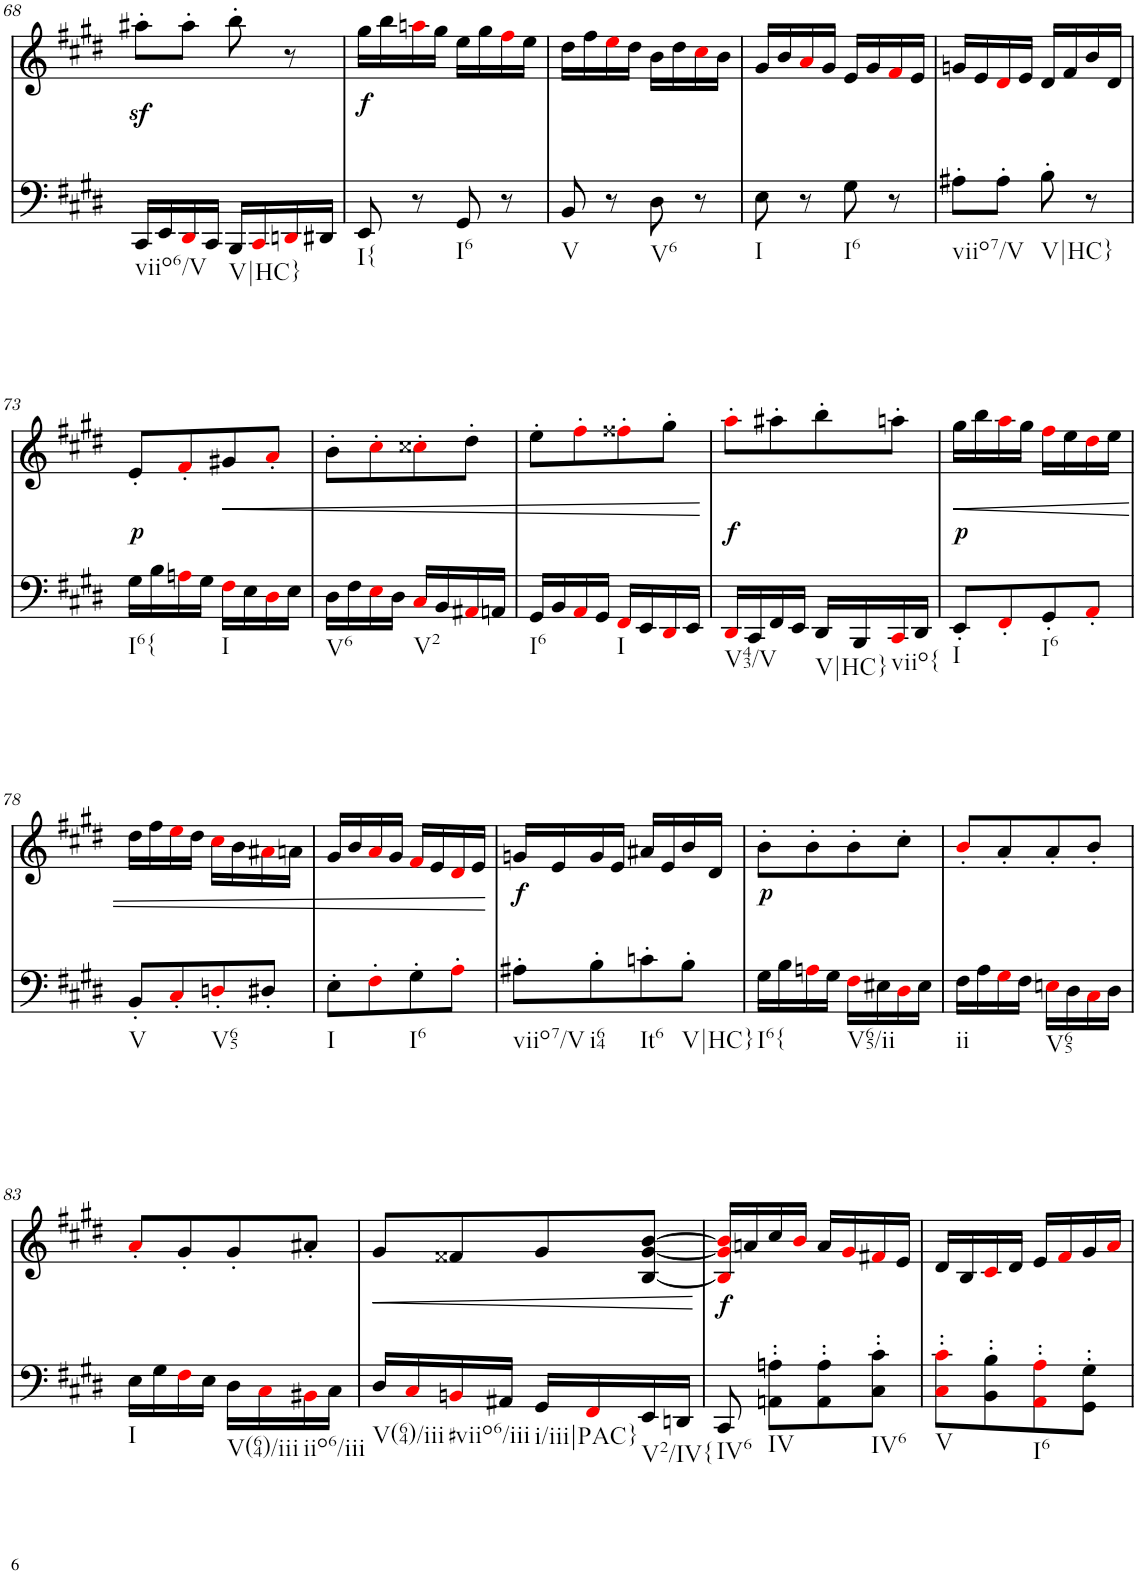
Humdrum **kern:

**kern	**kern	**text	**dynam
*part2	*part1	*part1	*part1
*staff2	*staff1	*staff1	*staff1
*I"Piano	*I"Piano	*	*
*I'Pno	*I'Pno	*	*
!!LO:PB:g=z
*clefF4	*clefG2	*	*
*k[f#c#g#d#]	*k[f#c#g#d#]	*	*
*E:	*E:	*	*
*M2/4	*M2/4	*	*
=68	=68	=68	=68
!LO:TX:b:t=viio6/V	!	!	!
16CC#/LL	8aa#Xz<'\L	.	.
16EE/	.	.	.
16DD#i/	8aa#'\J	.	.
16CC#/JJ	.	.	.
!LO:TX:b:t=V|HC}	!	!	!
16BBB/LL	8bb'\	.	.
16CC#i/	.	.	.
16DDni/	8r	.	.
16DD#X/JJ	.	.	.
=69	=69	=69	=69
!LO:TX:b:t=I{	!	!	!
!	!	!LO:LY:b	!
8EE/	16gg#\LL	.	.
.	16bb\	.	.
8r	16aani\	.	.
.	16gg#\JJ	.	.
!LO:TX:b:t=I6	!	!	!
8GG#/	16ee\LL	.	.
.	16gg#\	.	.
8r	16ff#i\	.	.
.	16ee\JJ	.	.
=70	=70	=70	=70
!LO:TX:b:t=V	!	!	!
8BB/	16dd#\LL	.	.
.	16ff#\	.	.
8r	16eei\	.	.
.	16dd#\JJ	.	.
!LO:TX:b:t=V6	!	!	!
8D#\	16b\LL	.	.
.	16dd#\	.	.
8r	16cc#i\	.	.
.	16b\JJ	.	.
=71	=71	=71	=71
!LO:TX:b:t=I	!	!	!
8E\	16g#/LL	.	.
.	16b/	.	.
8r	16ai/	.	.
.	16g#/JJ	.	.
!LO:TX:b:t=I6	!	!	!
8G#\	16e/LL	.	.
.	16g#/	.	.
8r	16f#i/	.	.
.	16e/JJ	.	.
=72	=72	=72	=72
!LO:TX:b:t=viio7/V	!	!	!
8A#X'\L	16gn/LL	.	.
.	16e/	.	.
8A#'\J	16d#i/	.	.
.	16e/JJ	.	.
!LO:TX:b:t=V|HC}	!	!	!
8B'\	16d#/LL	.	.
.	16f#/	.	.
8r	16b/	.	.
.	16d#/JJ	.	.
!!LO:LB:g=z
=73	=73	=73	=73
!LO:TX:b:t=I6{	!	!	!
!	!	!LO:LY:b	!
16G#\LL	8e'/L	.	.
16B\	.	.	.
16Ani\	8f#'i/	.	.
16G#\JJ	.	.	.
!LO:TX:b:t=I	!	!	!
!	!	!	!LO:HP:b
16F#i\LL	8g#X/	.	<
16E\	.	.	.
16D#i\	8a'i/J	.	.
16E\JJ	.	.	.
=74	=74	=74	=74
!LO:TX:b:t=V6	!	!	!
16D#\LL	8b'\L	.	.
16F#\	.	.	.
16Ei\	8cc#'i\	.	.
16D#\JJ	.	.	.
!LO:TX:b:t=V2	!	!	!
16C#i/LL	8cc##X'i\	.	.
16BB/	.	.	.
16AA#Xi/	8dd#'\J	.	.
16AAn/JJ	.	.	.
=75	=75	=75	=75
!LO:TX:b:t=I6	!	!	!
16GG#/LL	8ee'\L	.	.
16BB/	.	.	.
16AAi/	8ff#'i\	.	.
16GG#/JJ	.	.	.
!LO:TX:b:t=I	!	!	!
16FF#i/LL	8ff##X'i\	.	.
16EE/	.	.	.
16DD#i/	8gg#'\J	.	.
16EE/JJ	.	.	.
.	.	.	[
=76	=76	=76	=76
!LO:TX:b:t=V43/V	!	!	!
!	!	!LO:LY:b	!
16DD#i/LL	8aa'i\L	.	.
16CC#/	.	.	.
16FF#/	8aa#X'\	.	.
16EE/JJ	.	.	.
!LO:TX:b:t=V|HC}	!	!	!
16DD#/LL	8bb'\	.	.
16BBB/	.	.	.
!LO:TX:b:t=viio{	!	!	!
16CC#i/	8aan'\J	.	.
16DD#/JJ	.	.	.
=77	=77	=77	=77
!LO:TX:b:t=I	!	!	!
!	!	!LO:LY:b	!LO:HP:b
8EE'/L	16gg#\LL	.	<
.	16bb\	.	.
8FF#'i/	16aai\	.	.
.	16gg#\JJ	.	.
!LO:TX:b:t=I6	!	!	!
8GG#'/	16ff#i\LL	.	.
.	16ee\	.	.
8AA'i/J	16dd#i\	.	.
.	16ee\JJ	.	.
!!LO:LB:g=z
=78	=78	=78	=78
!LO:TX:b:t=V	!	!	!
8BB'/L	16dd#\LL	.	.
.	16ff#\	.	.
8C#'i/	16eei\	.	.
.	16dd#\JJ	.	.
!LO:TX:b:t=V65	!	!	!
8Dn'i/	16cc#i\LL	.	.
.	16b\	.	.
8D#X'/J	16a#Xi\	.	.
.	16an\JJ	.	.
=79	=79	=79	=79
!LO:TX:b:t=I	!	!	!
8E'\L	16g#/LL	.	.
.	16b/	.	.
8F#'i\	16ai/	.	.
.	16g#/JJ	.	.
!LO:TX:b:t=I6	!	!	!
8G#'\	16f#i/LL	.	.
.	16e/	.	.
8A'i\J	16d#i/	.	.
.	16e/JJ	.	.
.	.	.	[
=80	=80	=80	=80
!LO:TX:b:t=viio7/V	!	!	!
!	!	!LO:LY:b	!
8A#X'\L	16gn/LL	.	.
.	16e/	.	.
!LO:TX:b:t=i64	!	!	!
8B'\	16g/	.	.
.	16e/JJ	.	.
!LO:TX:b:t=It6	!	!	!
8cn'\	16a#X/LL	.	.
.	16e/	.	.
!LO:TX:b:t=V|HC}	!	!	!
8B'\J	16b/	.	.
.	16d#/JJ	.	.
=81	=81	=81	=81
!LO:TX:b:t=I6{	!	!	!
!	!	!LO:LY:b	!
16G#\LL	8b'\L	.	.
16B\	.	.	.
16Ani\	8b'\	.	.
16G#\JJ	.	.	.
!LO:TX:b:t=V65/ii	!	!	!
16F#i\LL	8b'\	.	.
16E#X\	.	.	.
16D#i\	8cc#'\J	.	.
16E#\JJ	.	.	.
=82	=82	=82	=82
!LO:TX:b:t=ii	!	!	!
16F#\LL	8b'i/L	.	.
16A\	.	.	.
16G#i\	8a'/	.	.
16F#\JJ	.	.	.
!LO:TX:b:t=V65	!	!	!
16Eni\LL	8a'/	.	.
16D#\	.	.	.
16C#i\	8b'/J	.	.
16D#\JJ	.	.	.
!!LO:LB:g=z
=83	=83	=83	=83
!LO:TX:b:t=I	!	!	!
16E\LL	8a'i/L	.	.
16G#\	.	.	.
16F#i\	8g#'/	.	.
16E\JJ	.	.	.
!LO:TX:b:t=V(64)/iii	!	!	!
16D#\LL	8g#'/	.	.
16C#i\	.	.	.
!LO:TX:b:t=iio6/iii	!	!	!
16BB#Xi\	8a#X'/J	.	.
16C#\JJ	.	.	.
=84	=84	=84	=84
!LO:TX:b:t=V(64)/iii	!	!	!
!	!	!	!LO:HP:b
16D#/LL	8g#/L	.	<
16C#i/	.	.	.
!LO:TX:b:t=#viio6/iii	!	!	!
16BBni/	8f##X/	.	.
16AA#X/JJ	.	.	.
!LO:TX:b:t=i/iii|PAC}	!	!	!
16GG#/LL	8g#/	.	.
16FF#i/	.	.	.
!LO:TX:b:t=V2/IV{	!	!	!
16EE/	[8B/ [8g#/ [8b/J	.	.
16DDn/JJ	.	.	.
.	.	.	[
=85	=85	=85	=85
!LO:TX:b:t=IV6	!	!	!
!	!	!LO:LY:b	!
8CC#/	16Bi/] 16g#i/] 16bi/]LL	.	.
.	16an/	.	.
!LO:TX:b:t=IV	!	!	!
8AAn\' 8An\'L	16cc#/	.	.
.	16bi/JJ	.	.
8AA\' 8A\'	16a/LL	.	.
.	16g#i/	.	.
!LO:TX:b:t=IV6	!	!	!
8C#\' 8c#\'J	16f#Xi/	.	.
.	16e/JJ	.	.
=86	=86	=86	=86
!LO:TX:b:t=V	!	!	!
8C#i\' 8c#i\'L	16d#/LL	.	.
.	16B/	.	.
8BB\' 8B\'	16c#i/	.	.
.	16d#/JJ	.	.
!LO:TX:b:t=I6	!	!	!
8AAi\' 8Ai\'	16e/LL	.	.
.	16f#i/	.	.
8GG#\' 8G#\'J	16g#/	.	.
.	16ai/JJ	.	.
=	=	=	=
*-	*-	*-	*-
